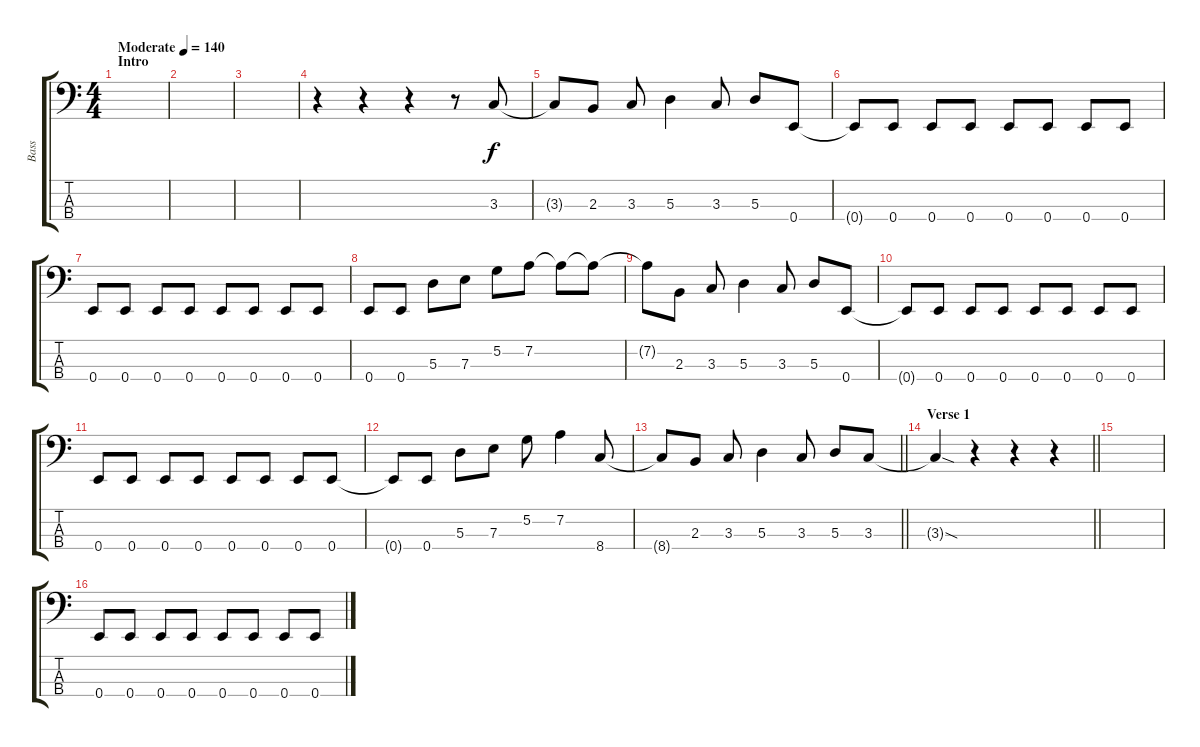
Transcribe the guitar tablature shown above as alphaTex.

\track ("Bass" "Bass") {instrument electricbassfinger}
\staff {score tabs}
\tuning (G2 D2 A1 E1) {hide}
\ts (4 4)
\section ("" "Intro")
\tempo (140 "Moderate")
\clef f4
\ks c
|
|
|
r.4 r.4 r.4 r.8 3.3.8 |
3.3{t}.8 2.3.8 3.3.8 5.3.4 3.3.8 5.3.8 0.4.8 |
0.4{t}.8 0.4.8 0.4.8 0.4.8 0.4.8 0.4.8 0.4.8 0.4.8 |
0.4.8 0.4.8 0.4.8 0.4.8 0.4.8 0.4.8 0.4.8 0.4.8 |
0.4.8 0.4.8 5.3.8 7.3.8 5.2.8 7.2.8 7.2{t}.8 7.2{t}.8 |
7.2{t}.8 2.3.8 3.3.8 5.3.4 3.3.8 5.3.8 0.4.8 |
0.4{t}.8 0.4.8 0.4.8 0.4.8 0.4.8 0.4.8 0.4.8 0.4.8 |
0.4.8 0.4.8 0.4.8 0.4.8 0.4.8 0.4.8 0.4.8 0.4.8 |
0.4{t}.8 0.4.8 5.3.8 7.3.8 5.2.8 7.2.4 8.4.8 |
\barLineRight lightlight
8.4{t}.8 2.3.8 3.3.8 5.3.4 3.3.8 5.3.8 3.3.8 |
\section ("" "Verse 1")
\barLineRight lightlight
3.3{sod t}.4 r.4 r.4 r.4 |
|
0.4.8 0.4.8 0.4.8 0.4.8 0.4.8 0.4.8 0.4.8 0.4.8
